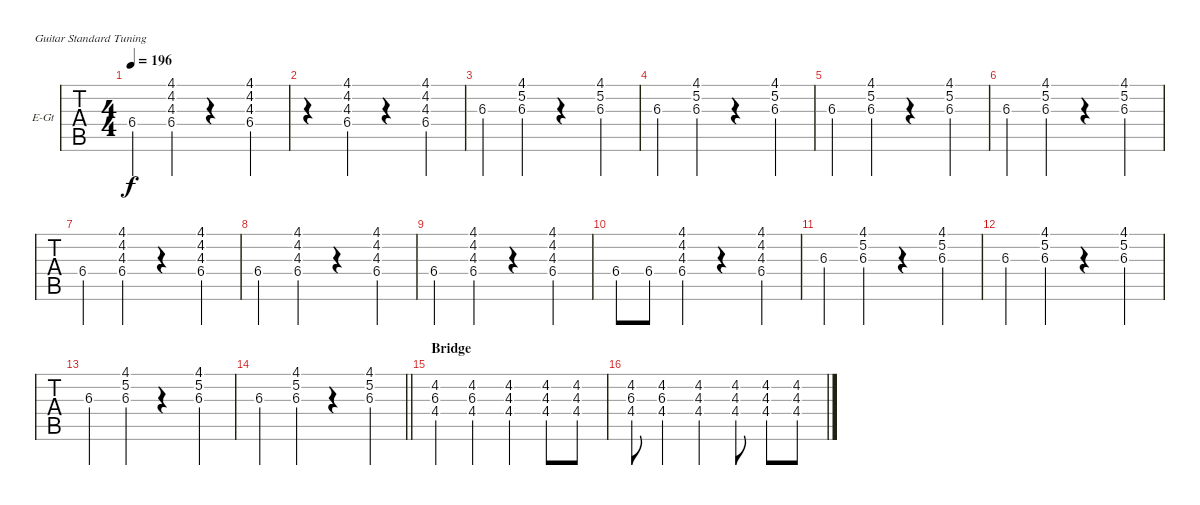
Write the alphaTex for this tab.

\bracketExtendMode groupsimilarinstruments
\firstSystemTrackNameOrientation horizontal
\otherSystemsTrackNameOrientation horizontal
\track ("Albert" "E-Gt") {instrument distortionguitar}
\staff {tabs}
\tuning (E4 B3 G3 D3 A2 E2)
\ts (4 4)
\tempo 196
\clef g2
\ks c
6.4.4{dy f} (4.1 4.2 4.3 6.4{st}).4 r.4 (4.1 4.2 4.3 6.4{st}).4 |
r.4 (4.1 4.2 4.3 6.4{st}).4 r.4 (4.1 4.2 4.3 6.4{st}).4 |
6.3.4 (4.1 5.2 6.3{st}).4 r.4 (4.1 5.2 6.3{st}).4 |
6.3.4 (4.1 5.2 6.3{st}).4 r.4 (4.1 5.2 6.3{st}).4 |
6.3.4 (4.1 5.2 6.3{st}).4 r.4 (4.1 5.2 6.3{st}).4 |
6.3.4 (4.1 5.2 6.3{st}).4 r.4 (4.1 5.2 6.3{st}).4 |
6.4.4 (4.1 4.2 4.3 6.4{st}).4 r.4 (4.1 4.2 4.3 6.4{st}).4 |
6.4.4 (4.1 4.2 4.3 6.4{st}).4 r.4 (4.1 4.2 4.3 6.4{st}).4 |
6.4.4 (4.1 4.2 4.3 6.4{st}).4 r.4 (4.1 4.2 4.3 6.4{st}).4 |
6.4.8 6.4.8 (4.1 4.2 4.3 6.4{st}).4 r.4 (4.1 4.2 4.3 6.4{st}).4 |
6.3.4 (4.1 5.2 6.3{st}).4 r.4 (4.1 5.2 6.3{st}).4 |
6.3.4 (4.1 5.2 6.3{st}).4 r.4 (4.1 5.2 6.3{st}).4 |
6.3.4 (4.1 5.2 6.3{st}).4 r.4 (4.1 5.2 6.3{st}).4 |
\barLineRight lightlight
6.3.4 (4.1 5.2 6.3{st}).4 r.4 (4.1 5.2 6.3{st}).4 |
\section ("" "Bridge")
(4.2 6.3 4.4).4 (4.2 6.3 4.4).4 (4.2 4.3 4.4).4 (4.2 4.3 4.4).8 (4.2 4.3 4.4).8 |
(4.2 6.3 4.4).8 (4.2 6.3 4.4).4 (4.2 4.3 4.4).4 (4.2 4.3 4.4).8 (4.2 4.3 4.4).8 (4.2 4.3 4.4).8
